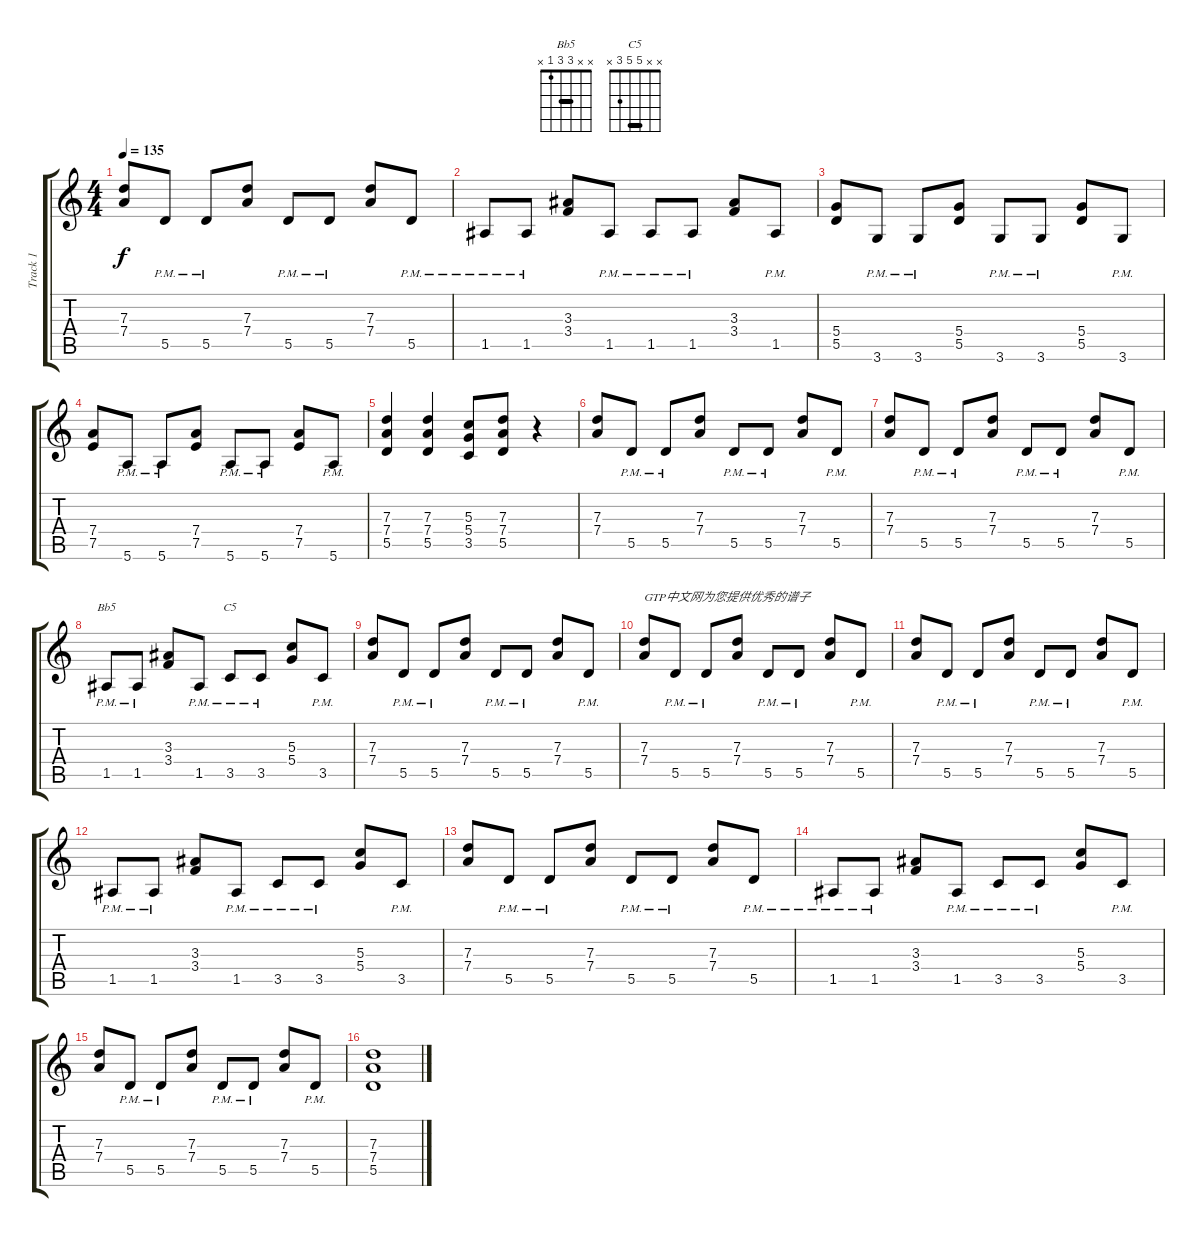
\track ("Track 1" "Track 1") {instrument overdrivenguitar}
\staff {score tabs}
\tuning (E4 B3 G3 D3 A2 E2) {hide}
\chord ("Bb5" x x 3 3 1 x) {barre 3}
\chord ("C5" x x 5 5 3 x) {barre 5}
\ts (4 4)
\tempo 135
\clef g2
\ks c
(7.3 7.4).8{dy f} 5.5{pm}.8 5.5{pm}.8 (7.3 7.4).8 5.5{pm}.8 5.5{pm}.8 (7.3 7.4).8 5.5{pm}.8 |
1.5{pm}.8 1.5{pm}.8 (3.3 3.4).8 1.5{pm}.8 1.5{pm}.8 1.5{pm}.8 (3.3 3.4).8 1.5{pm}.8 |
(5.4 5.5).8 3.6{pm}.8 3.6{pm}.8 (5.4 5.5).8 3.6{pm}.8 3.6{pm}.8 (5.4 5.5).8 3.6{pm}.8 |
(7.4 7.5).8 5.6{pm}.8 5.6{pm}.8 (7.4 7.5).8 5.6{pm}.8 5.6{pm}.8 (7.4 7.5).8 5.6{pm}.8 |
(7.3 7.4 5.5).4 (7.3 7.4 5.5).4 (5.3 5.4 3.5).8 (7.3 7.4 5.5).8 r.4 |
(7.3 7.4).8 5.5{pm}.8 5.5{pm}.8 (7.3 7.4).8 5.5{pm}.8 5.5{pm}.8 (7.3 7.4).8 5.5{pm}.8 |
(7.3 7.4).8 5.5{pm}.8 5.5{pm}.8 (7.3 7.4).8 5.5{pm}.8 5.5{pm}.8 (7.3 7.4).8 5.5{pm}.8 |
1.5{pm}.8{ch "Bb5"} 1.5{pm}.8 (3.3 3.4).8 1.5{pm}.8 3.5{pm}.8{ch "C5"} 3.5{pm}.8 (5.3 5.4).8 3.5{pm}.8 |
(7.3 7.4).8 5.5{pm}.8 5.5{pm}.8 (7.3 7.4).8 5.5{pm}.8 5.5{pm}.8 (7.3 7.4).8 5.5{pm}.8 |
(7.3 7.4).8{txt "GTP中文网为您提供优秀的谱子"} 5.5{pm}.8 5.5{pm}.8 (7.3 7.4).8 5.5{pm}.8 5.5{pm}.8 (7.3 7.4).8 5.5{pm}.8 |
(7.3 7.4).8 5.5{pm}.8 5.5{pm}.8 (7.3 7.4).8 5.5{pm}.8 5.5{pm}.8 (7.3 7.4).8 5.5{pm}.8 |
1.5{pm}.8 1.5{pm}.8 (3.3 3.4).8 1.5{pm}.8 3.5{pm}.8 3.5{pm}.8 (5.3 5.4).8 3.5{pm}.8 |
(7.3 7.4).8 5.5{pm}.8 5.5{pm}.8 (7.3 7.4).8 5.5{pm}.8 5.5{pm}.8 (7.3 7.4).8 5.5{pm}.8 |
1.5{pm}.8 1.5{pm}.8 (3.3 3.4).8 1.5{pm}.8 3.5{pm}.8 3.5{pm}.8 (5.3 5.4).8 3.5{pm}.8 |
(7.3 7.4).8 5.5{pm}.8 5.5{pm}.8 (7.3 7.4).8 5.5{pm}.8 5.5{pm}.8 (7.3 7.4).8 5.5{pm}.8 |
(7.3 7.4 5.5).1
